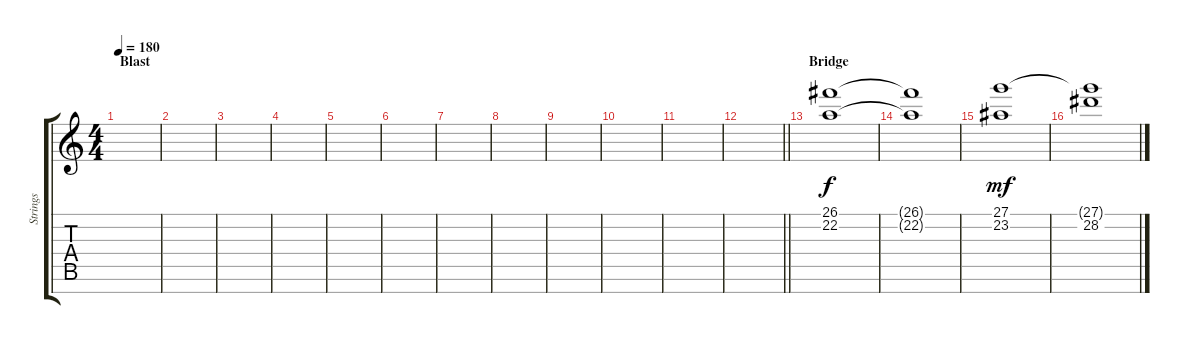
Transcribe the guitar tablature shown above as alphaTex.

\track ("Strings" "Strings") {instrument stringensemble1}
\staff {score tabs}
\tuning (E4 B3 G3 D3 A2 E2 B1) {hide}
\ts (4 4)
\section ("" "Blast")
\tempo 180
\clef g2
\ks c
|
|
|
|
|
|
|
|
|
|
|
\barLineRight lightlight
|
\section ("" "Bridge")
(26.1 22.2).1{volume 9 instrument shakuhachi} |
(26.1{t} 22.2{t}).1 |
(27.1 23.2).1{dy mf} |
(27.1{t} 28.2).1
